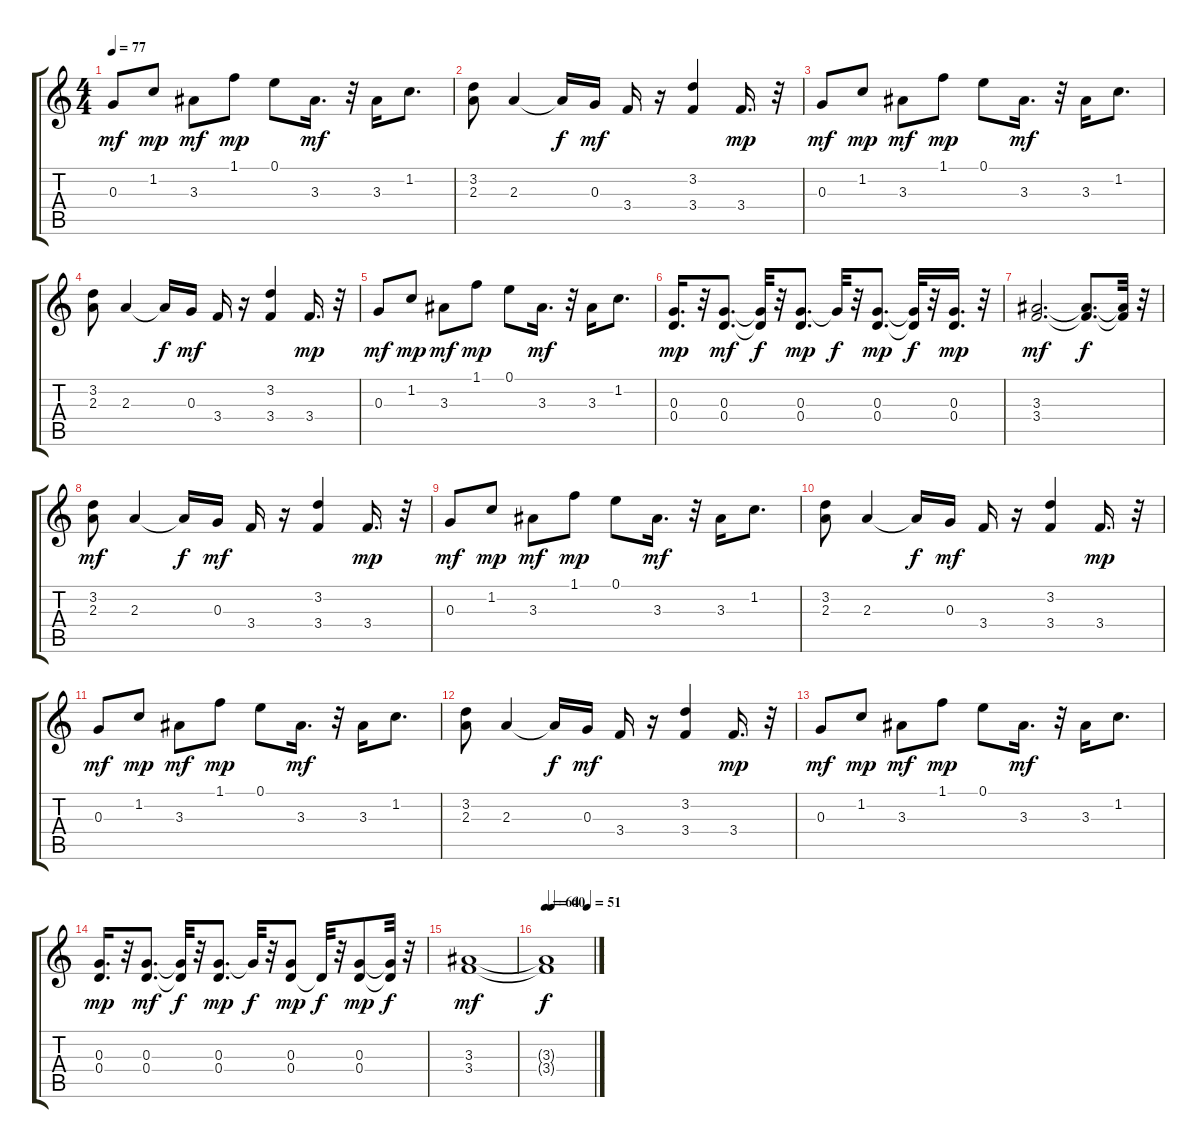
\track "" {instrument electricguitarjazz}
\staff {score tabs}
\tuning (E4 B3 G3 D3 A2 E2) {hide}
\ts (4 4)
\tempo 77
\clef g2
\ks c
0.3.8{dy mf} 1.2.8{dy mp} 3.3.8{dy mf} 1.1.8{dy mp} 0.1.8 3.3.16{d dy mf} r.32 3.3.16 1.2.8{d} |
(3.2 2.3).8 2.3.4 2.3{t}.16{dy f} 0.3.16{dy mf} 3.4.16 r.16 (3.2 3.4).4 3.4.16{d dy mp} r.32 |
0.3.8{dy mf} 1.2.8{dy mp} 3.3.8{dy mf} 1.1.8{dy mp} 0.1.8 3.3.16{d dy mf} r.32 3.3.16 1.2.8{d} |
(3.2 2.3).8 2.3.4 2.3{t}.16{dy f} 0.3.16{dy mf} 3.4.16 r.16 (3.2 3.4).4 3.4.16{d dy mp} r.32 |
0.3.8{dy mf} 1.2.8{dy mp} 3.3.8{dy mf} 1.1.8{dy mp} 0.1.8 3.3.16{d dy mf} r.32 3.3.16 1.2.8{d} |
(0.3 0.4).16{d dy mp} r.32 (0.3 0.4).8{d dy mf} (0.3{t} 0.4{t}).32{dy f} r.32 (0.3 0.4).8{d dy mp} 0.3{t}.32{dy f} r.32 (0.3 0.4).8{d dy mp} (0.3{t} 0.4{t}).32{dy f} r.32 (0.3 0.4).16{d dy mp} r.32 |
(3.3 3.4).2{d dy mf} (3.3{t} 3.4{t}).8{d dy f} (3.3{t} 3.4{t}).32 r.32 |
(3.2 2.3).8{dy mf} 2.3.4 2.3{t}.16{dy f} 0.3.16{dy mf} 3.4.16 r.16 (3.2 3.4).4 3.4.16{d dy mp} r.32 |
0.3.8{dy mf} 1.2.8{dy mp} 3.3.8{dy mf} 1.1.8{dy mp} 0.1.8 3.3.16{d dy mf} r.32 3.3.16 1.2.8{d} |
(3.2 2.3).8 2.3.4 2.3{t}.16{dy f} 0.3.16{dy mf} 3.4.16 r.16 (3.2 3.4).4 3.4.16{d dy mp} r.32 |
0.3.8{dy mf} 1.2.8{dy mp} 3.3.8{dy mf} 1.1.8{dy mp} 0.1.8 3.3.16{d dy mf} r.32 3.3.16 1.2.8{d} |
(3.2 2.3).8 2.3.4 2.3{t}.16{dy f} 0.3.16{dy mf} 3.4.16 r.16 (3.2 3.4).4 3.4.16{d dy mp} r.32 |
0.3.8{dy mf} 1.2.8{dy mp} 3.3.8{dy mf} 1.1.8{dy mp} 0.1.8 3.3.16{d dy mf} r.32 3.3.16 1.2.8{d} |
(0.3 0.4).16{d dy mp} r.32 (0.3 0.4).8{d dy mf} (0.3{t} 0.4{t}).32{dy f} r.32 (0.3 0.4).8{d dy mp} 0.3{t}.32{dy f} r.32 (0.3 0.4).8{dy mp} 0.4{t}.32{dy f} r.32 (0.3 0.4).8{dy mp} (0.3{t} 0.4{t}).32{dy f} r.32 |
(3.3 3.4).1{dy mf} |
\tempo 64
\tempo (60 0.125)
\tempo (51 0.875)
(3.3{t} 3.4{t}).1{dy f}
